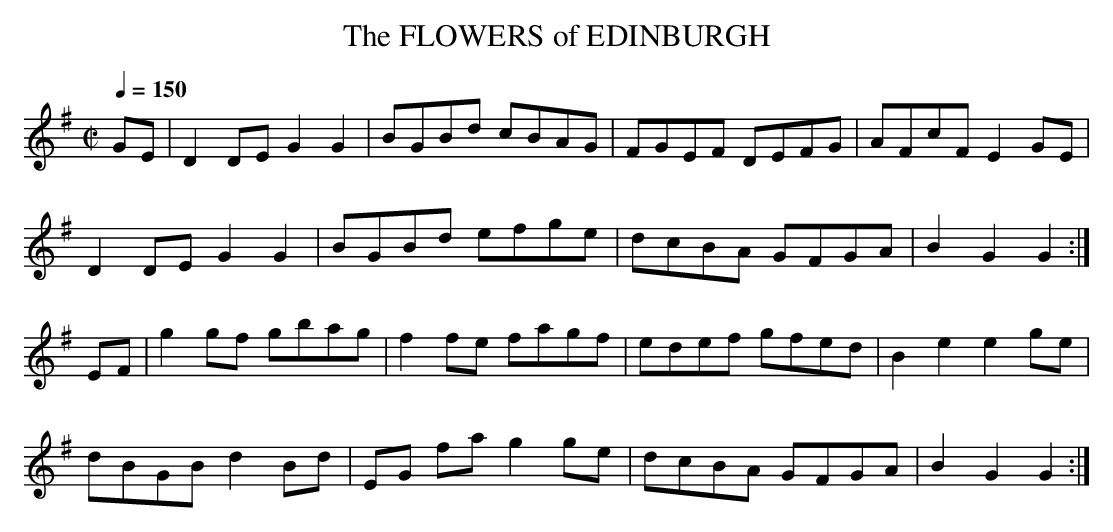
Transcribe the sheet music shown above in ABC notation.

X:1
T:FLOWERS of EDINBURGH, The
Q:1/4=150
M:C| % source 2/4
L:1/8 % source 1/16
K:G
GE|D2DE G2G2|BGBd cBAG|FGEF DEFG|AFcF E2GE|
D2DE G2G2|BGBd efge|dcBA GFGA|B2G2 G2:|
EF|g2gf gbag|f2fe fagf|edef gfed|B2e2 e2ge|
dBGB d2Bd|EG fa g2ge|dcBA GFGA|B2G2 G2:|
